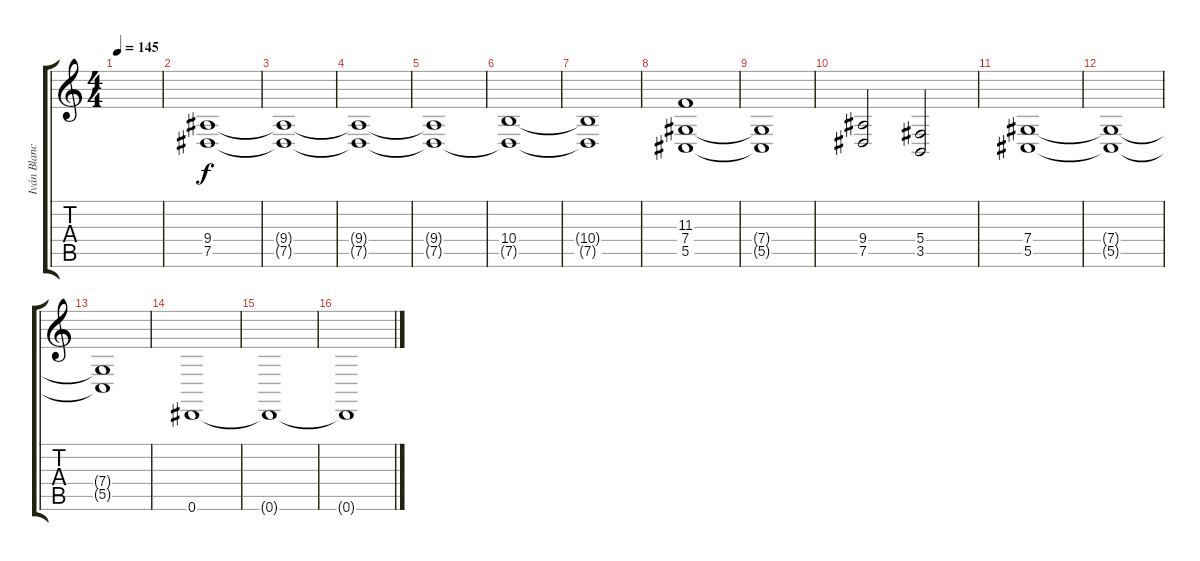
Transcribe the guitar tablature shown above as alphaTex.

\track ("Iván Blanco (II)" "Iván Blanc") {instrument choiraahs}
\staff {score tabs}
\tuning (Eb4 Bb3 Gb3 Db3 Ab2 Eb2) {hide}
\ts (4 4)
\tempo 145
\clef g2
\ks c
|
(9.4 7.5).1 |
(9.4{t} 7.5{t}).1 |
(9.4{t} 7.5{t}).1 |
(9.4{t} 7.5{t}).1 |
(10.4 7.5{t}).1 |
(10.4{t} 7.5{t}).1 |
(11.3 7.4 5.5).1 |
(7.4{t} 5.5{t}).1 |
(9.4 7.5).2 (5.4 3.5).2 |
(7.4 5.5).1 |
(7.4{t} 5.5{t}).1 |
(7.4{t} 5.5{t}).1 |
0.6.1 |
0.6{t}.1 |
0.6{t}.1
